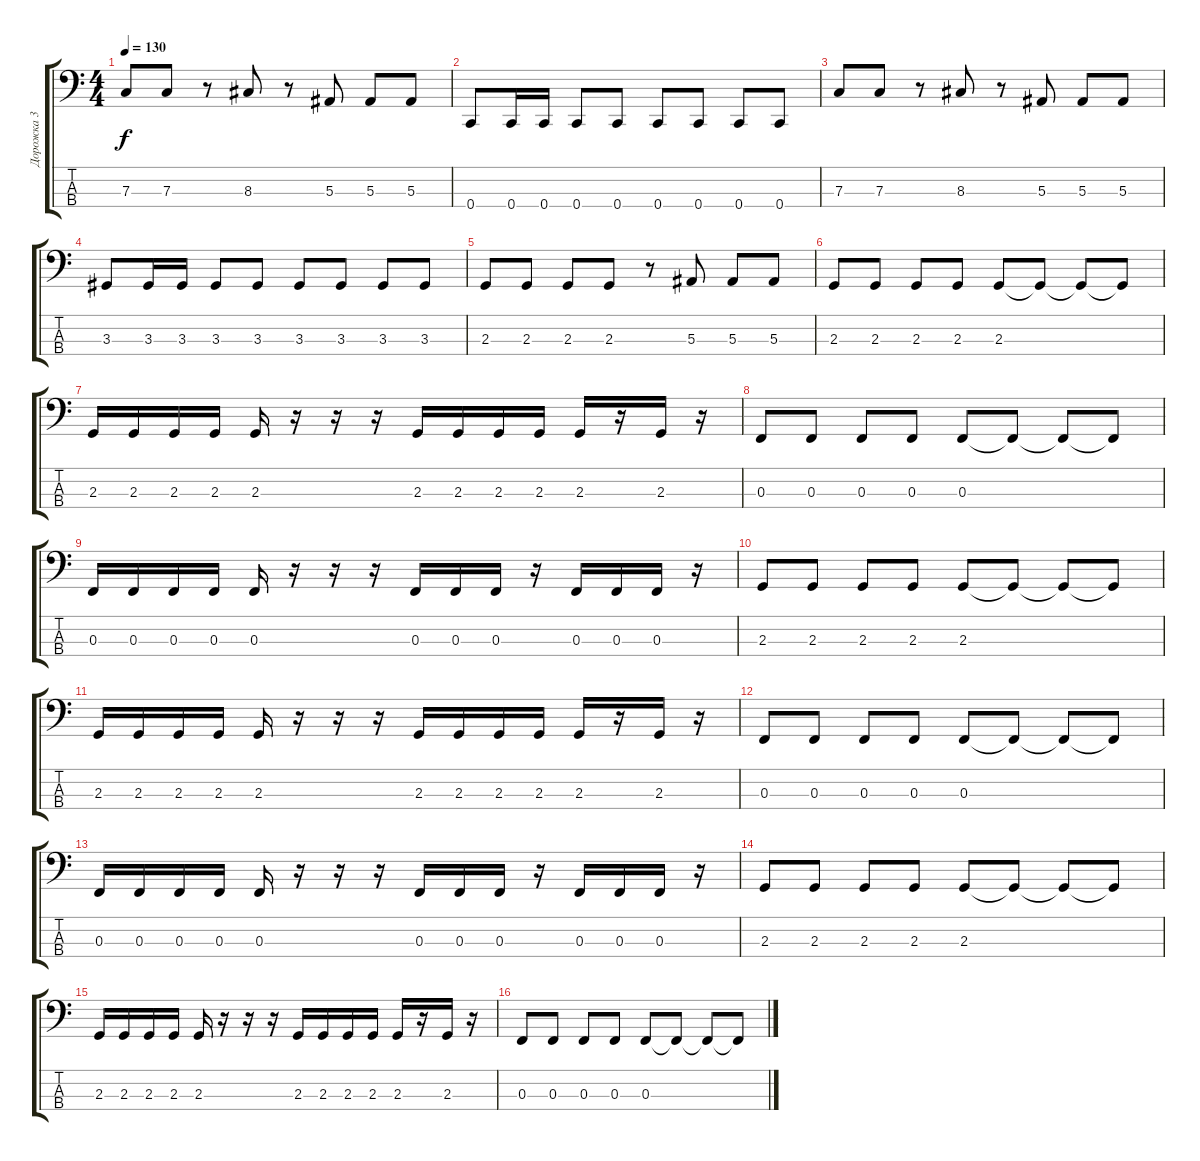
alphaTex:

\track ("Дорожка 3" "Дорожка 3") {instrument electricbassfinger}
\staff {score tabs}
\tuning (Eb2 Bb1 F1 C1) {hide}
\ts (4 4)
\tempo 130
\clef f4
\ks c
7.3.8{dy f} 7.3.8 r.8 8.3.8 r.8 5.3.8 5.3.8 5.3.8 |
0.4.8 0.4.16 0.4.16 0.4.8 0.4.8 0.4.8 0.4.8 0.4.8 0.4.8 |
7.3.8 7.3.8 r.8 8.3.8 r.8 5.3.8 5.3.8 5.3.8 |
3.3.8 3.3.16 3.3.16 3.3.8 3.3.8 3.3.8 3.3.8 3.3.8 3.3.8 |
2.3.8 2.3.8 2.3.8 2.3.8 r.8 5.3.8 5.3.8 5.3.8 |
2.3.8 2.3.8 2.3.8 2.3.8 2.3.8 2.3{t}.8 2.3{t}.8 2.3{t}.8 |
2.3.16 2.3.16 2.3.16 2.3.16 2.3.16 r.16 r.16 r.16 2.3.16 2.3.16 2.3.16 2.3.16 2.3.16 r.16 2.3.16 r.16 |
0.3.8 0.3.8 0.3.8 0.3.8 0.3.8 0.3{t}.8 0.3{t}.8 0.3{t}.8 |
0.3.16 0.3.16 0.3.16 0.3.16 0.3.16 r.16 r.16 r.16 0.3.16 0.3.16 0.3.16 r.16 0.3.16 0.3.16 0.3.16 r.16 |
2.3.8 2.3.8 2.3.8 2.3.8 2.3.8 2.3{t}.8 2.3{t}.8 2.3{t}.8 |
2.3.16 2.3.16 2.3.16 2.3.16 2.3.16 r.16 r.16 r.16 2.3.16 2.3.16 2.3.16 2.3.16 2.3.16 r.16 2.3.16 r.16 |
0.3.8 0.3.8 0.3.8 0.3.8 0.3.8 0.3{t}.8 0.3{t}.8 0.3{t}.8 |
0.3.16 0.3.16 0.3.16 0.3.16 0.3.16 r.16 r.16 r.16 0.3.16 0.3.16 0.3.16 r.16 0.3.16 0.3.16 0.3.16 r.16 |
2.3.8 2.3.8 2.3.8 2.3.8 2.3.8 2.3{t}.8 2.3{t}.8 2.3{t}.8 |
2.3.16 2.3.16 2.3.16 2.3.16 2.3.16 r.16 r.16 r.16 2.3.16 2.3.16 2.3.16 2.3.16 2.3.16 r.16 2.3.16 r.16 |
0.3.8 0.3.8 0.3.8 0.3.8 0.3.8 0.3{t}.8 0.3{t}.8 0.3{t}.8
